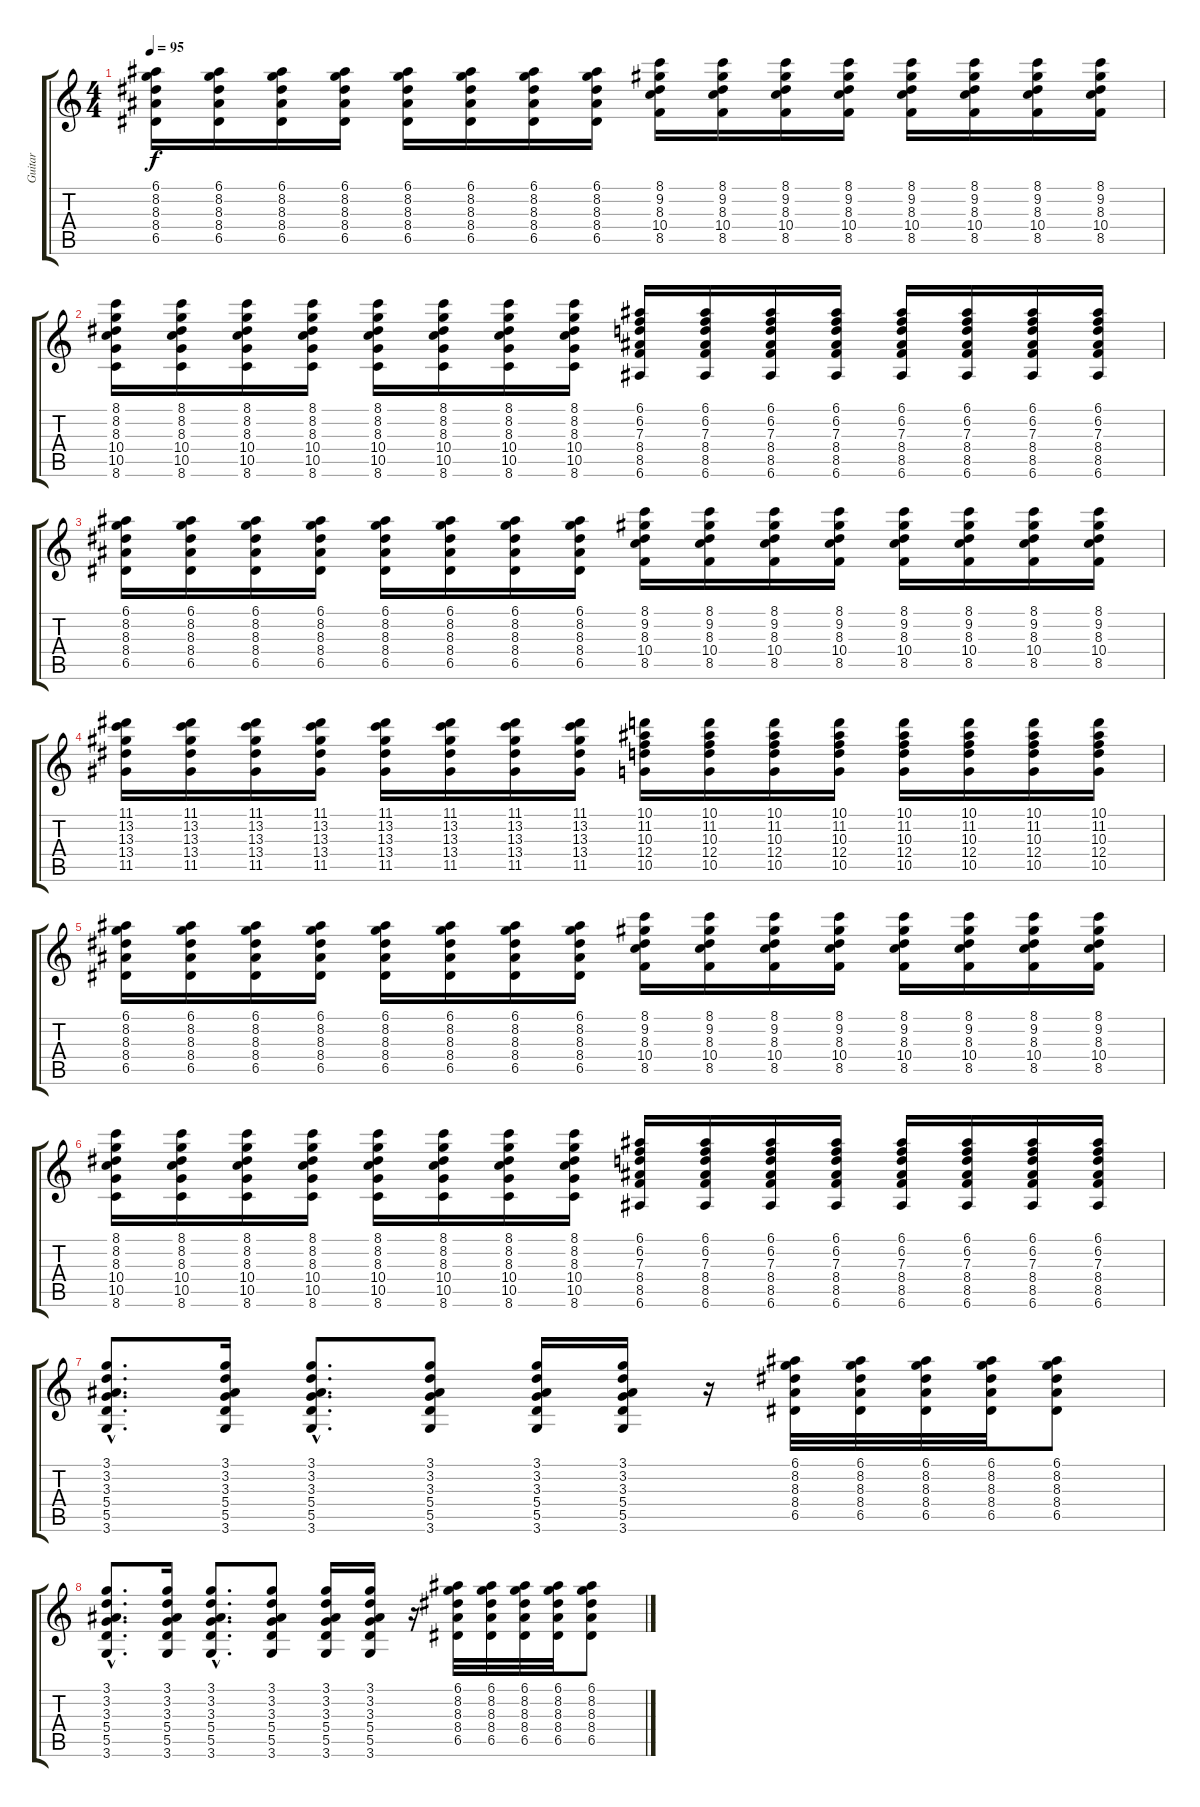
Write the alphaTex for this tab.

\track ("Guitar" "Guitar") {instrument distortionguitar}
\staff {score tabs}
\tuning (E4 B3 G3 D3 A2 E2) {hide}
\ts (4 4)
\tempo 95
\clef g2
\ks c
(6.1 8.2 8.3 8.4 6.5).16{dy f volume 9 instrument overdrivenguitar} (6.1 8.2 8.3 8.4 6.5).16 (6.1 8.2 8.3 8.4 6.5).16 (6.1 8.2 8.3 8.4 6.5).16 (6.1 8.2 8.3 8.4 6.5).16 (6.1 8.2 8.3 8.4 6.5).16 (6.1 8.2 8.3 8.4 6.5).16 (6.1 8.2 8.3 8.4 6.5).16 (8.1 9.2 8.3 10.4 8.5).16 (8.1 9.2 8.3 10.4 8.5).16 (8.1 9.2 8.3 10.4 8.5).16 (8.1 9.2 8.3 10.4 8.5).16 (8.1 9.2 8.3 10.4 8.5).16 (8.1 9.2 8.3 10.4 8.5).16 (8.1 9.2 8.3 10.4 8.5).16 (8.1 9.2 8.3 10.4 8.5).16 |
(8.1 8.2 8.3 10.4 10.5 8.6).16 (8.1 8.2 8.3 10.4 10.5 8.6).16 (8.1 8.2 8.3 10.4 10.5 8.6).16 (8.1 8.2 8.3 10.4 10.5 8.6).16 (8.1 8.2 8.3 10.4 10.5 8.6).16 (8.1 8.2 8.3 10.4 10.5 8.6).16 (8.1 8.2 8.3 10.4 10.5 8.6).16 (8.1 8.2 8.3 10.4 10.5 8.6).16 (6.1 6.2 7.3 8.4 8.5 6.6).16 (6.1 6.2 7.3 8.4 8.5 6.6).16 (6.1 6.2 7.3 8.4 8.5 6.6).16 (6.1 6.2 7.3 8.4 8.5 6.6).16 (6.1 6.2 7.3 8.4 8.5 6.6).16 (6.1 6.2 7.3 8.4 8.5 6.6).16 (6.1 6.2 7.3 8.4 8.5 6.6).16 (6.1 6.2 7.3 8.4 8.5 6.6).16 |
(6.1 8.2 8.3 8.4 6.5).16{volume 9 instrument overdrivenguitar} (6.1 8.2 8.3 8.4 6.5).16 (6.1 8.2 8.3 8.4 6.5).16 (6.1 8.2 8.3 8.4 6.5).16 (6.1 8.2 8.3 8.4 6.5).16 (6.1 8.2 8.3 8.4 6.5).16 (6.1 8.2 8.3 8.4 6.5).16 (6.1 8.2 8.3 8.4 6.5).16 (8.1 9.2 8.3 10.4 8.5).16 (8.1 9.2 8.3 10.4 8.5).16 (8.1 9.2 8.3 10.4 8.5).16 (8.1 9.2 8.3 10.4 8.5).16 (8.1 9.2 8.3 10.4 8.5).16 (8.1 9.2 8.3 10.4 8.5).16 (8.1 9.2 8.3 10.4 8.5).16 (8.1 9.2 8.3 10.4 8.5).16 |
(11.1 13.2 13.3 13.4 11.5).16 (11.1 13.2 13.3 13.4 11.5).16 (11.1 13.2 13.3 13.4 11.5).16 (11.1 13.2 13.3 13.4 11.5).16 (11.1 13.2 13.3 13.4 11.5).16 (11.1 13.2 13.3 13.4 11.5).16 (11.1 13.2 13.3 13.4 11.5).16 (11.1 13.2 13.3 13.4 11.5).16 (10.1 11.2 10.3 12.4 10.5).16 (10.1 11.2 10.3 12.4 10.5).16 (10.1 11.2 10.3 12.4 10.5).16 (10.1 11.2 10.3 12.4 10.5).16 (10.1 11.2 10.3 12.4 10.5).16 (10.1 11.2 10.3 12.4 10.5).16 (10.1 11.2 10.3 12.4 10.5).16 (10.1 11.2 10.3 12.4 10.5).16 |
(6.1 8.2 8.3 8.4 6.5).16{volume 9 instrument overdrivenguitar} (6.1 8.2 8.3 8.4 6.5).16 (6.1 8.2 8.3 8.4 6.5).16 (6.1 8.2 8.3 8.4 6.5).16 (6.1 8.2 8.3 8.4 6.5).16 (6.1 8.2 8.3 8.4 6.5).16 (6.1 8.2 8.3 8.4 6.5).16 (6.1 8.2 8.3 8.4 6.5).16 (8.1 9.2 8.3 10.4 8.5).16 (8.1 9.2 8.3 10.4 8.5).16 (8.1 9.2 8.3 10.4 8.5).16 (8.1 9.2 8.3 10.4 8.5).16 (8.1 9.2 8.3 10.4 8.5).16 (8.1 9.2 8.3 10.4 8.5).16 (8.1 9.2 8.3 10.4 8.5).16 (8.1 9.2 8.3 10.4 8.5).16 |
(8.1 8.2 8.3 10.4 10.5 8.6).16 (8.1 8.2 8.3 10.4 10.5 8.6).16 (8.1 8.2 8.3 10.4 10.5 8.6).16 (8.1 8.2 8.3 10.4 10.5 8.6).16 (8.1 8.2 8.3 10.4 10.5 8.6).16 (8.1 8.2 8.3 10.4 10.5 8.6).16 (8.1 8.2 8.3 10.4 10.5 8.6).16 (8.1 8.2 8.3 10.4 10.5 8.6).16 (6.1 6.2 7.3 8.4 8.5 6.6).16 (6.1 6.2 7.3 8.4 8.5 6.6).16 (6.1 6.2 7.3 8.4 8.5 6.6).16 (6.1 6.2 7.3 8.4 8.5 6.6).16 (6.1 6.2 7.3 8.4 8.5 6.6).16 (6.1 6.2 7.3 8.4 8.5 6.6).16 (6.1 6.2 7.3 8.4 8.5 6.6).16 (6.1 6.2 7.3 8.4 8.5 6.6).16 |
(3.1{hac} 3.2{hac} 3.3{hac} 5.4{hac} 5.5{hac} 3.6{hac}).8{d} (3.1 3.2 3.3 5.4 5.5 3.6).16 (3.1{hac} 3.2{hac} 3.3{hac} 5.4{hac} 5.5{hac} 3.6{hac}).8{d} (3.1 3.2 3.3 5.4 5.5 3.6).8 (3.1 3.2 3.3 5.4 5.5 3.6).16 (3.1 3.2 3.3 5.4 5.5 3.6).16 r.16 (6.1 8.2 8.3 8.4 6.5).32 (6.1 8.2 8.3 8.4 6.5).32 (6.1 8.2 8.3 8.4 6.5).32 (6.1 8.2 8.3 8.4 6.5).32 (6.1 8.2 8.3 8.4 6.5).8 |
(3.1{hac} 3.2{hac} 3.3{hac} 5.4{hac} 5.5{hac} 3.6{hac}).8{d} (3.1 3.2 3.3 5.4 5.5 3.6).16 (3.1{hac} 3.2{hac} 3.3{hac} 5.4{hac} 5.5{hac} 3.6{hac}).8{d} (3.1 3.2 3.3 5.4 5.5 3.6).8 (3.1 3.2 3.3 5.4 5.5 3.6).16 (3.1 3.2 3.3 5.4 5.5 3.6).16 r.16 (6.1 8.2 8.3 8.4 6.5).32 (6.1 8.2 8.3 8.4 6.5).32 (6.1 8.2 8.3 8.4 6.5).32 (6.1 8.2 8.3 8.4 6.5).32 (6.1 8.2 8.3 8.4 6.5).8
